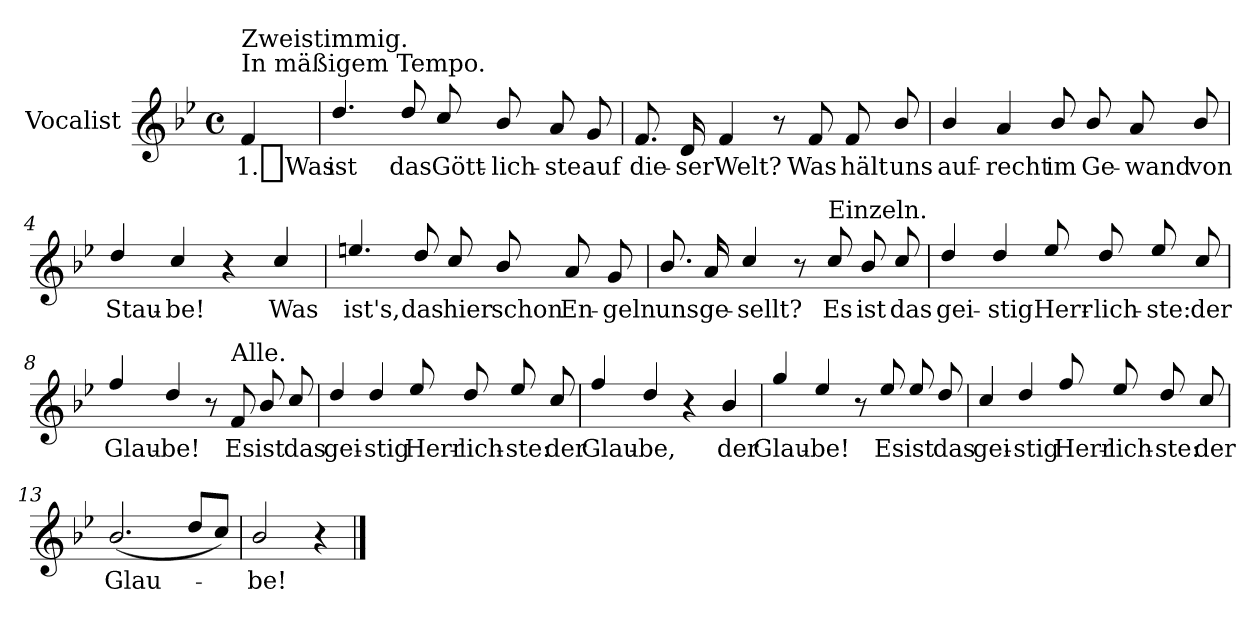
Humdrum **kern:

**kern	**text
*part1	*part1
*staff1	*staff1
*I"Vocalist	*
*k[b-e-]	*
*B-:	*
*M4/4	*
*met(c)	*
=	=
!LO:TX:a:t=In mäßigem Tempo.	!
!LO:TX:a:t=Zweistimmig.	!
4f	1._Was
=1	=1
4.dd/	ist
8dd/	das
8cc/	Gött-
8b-/	-lich-
8a	-ste
8g	auf
=2	=2
8.f	die-
16d	-ser
4f	Welt?
8r	.
8f	Was
8f	hält
8b-/	uns
=3	=3
4b-/	auf-
4a	-recht
8b-/	im
8b-/	Ge-
8a/	-wand
8b-/	von
=4	=4
4dd/	Stau-
4cc/	-be!
4r	.
4cc/	Was
=5	=5
4.een/	ist's,
8dd/	das
8cc/	hier
8b-/	schon
8a	En-
8g	-geln
=6	=6
8.b-/	uns
16a	ge-
4cc/	-sellt?
8r	.
!LO:TX:a:t=Einzeln.	!
8cc/	Es
8b-/	ist
8cc/	das
=7	=7
4dd/	gei-
4dd/	-stig
8ee-/	Herr-
8dd/	-lich-
8ee-/	-ste:
8cc/	der
=8	=8
4ff/	Glau-
4dd/	-be!
8r	.
!LO:TX:a:t=Alle.	!
8f	Es
8b-/	ist
8cc/	das
=9	=9
4dd/	gei-
4dd/	-stig
8ee-/	Herr-
8dd/	-lich-
8ee-/	-ste:
8cc/	der
=10	=10
4ff/	Glau-
4dd/	-be,
4r	.
4b-/	der
=11	=11
4gg/	Glau-
4ee-/	-be!
8r	.
8ee-/	Es
8ee-/	ist
8dd/	das
=12	=12
4cc/	gei-
4dd/	-stig
8ff/	Herr-
8ee-/	-lich-
8dd/	-ste:
8cc/	der
=13	=13
(2.b-/	Glau-
8dd/L	.
8ccJ)	.
=14	=14
2b-/	-be!
4r	.
==	==
*-	*-
